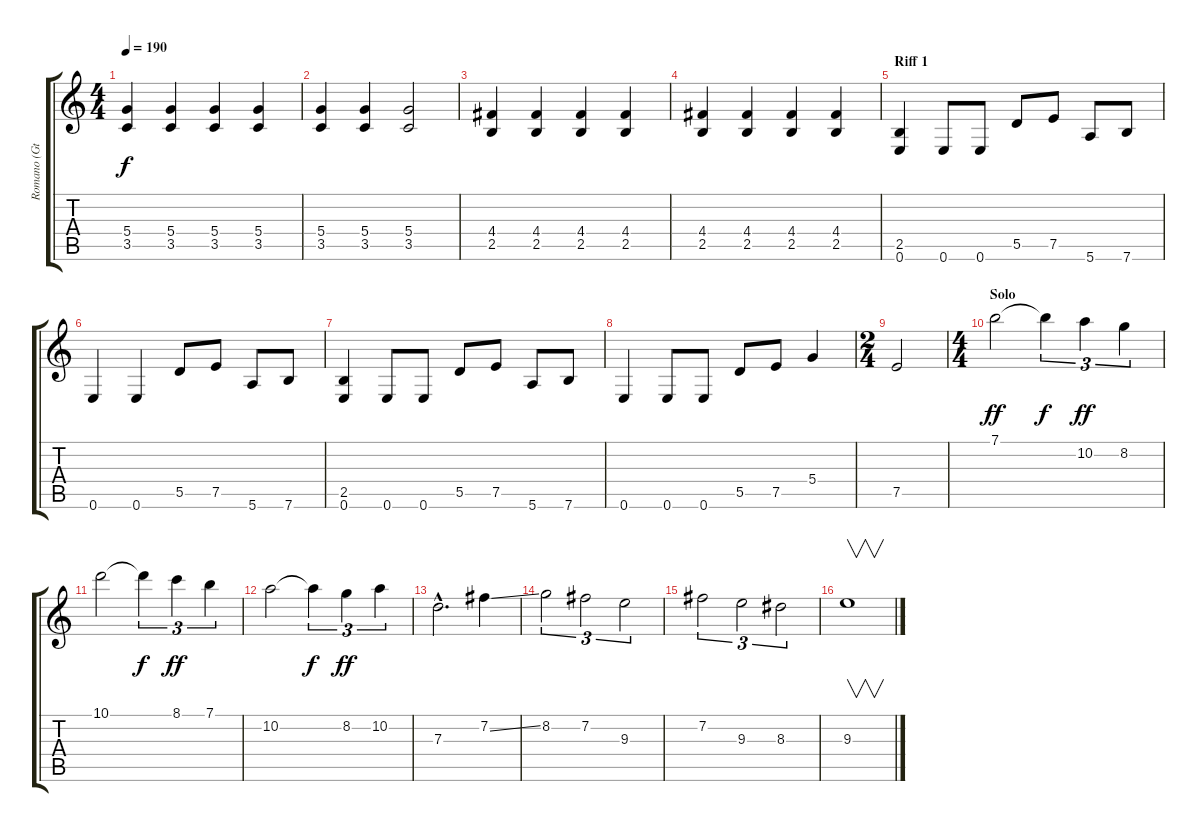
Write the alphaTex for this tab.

\track ("Romano (Gtr 1)" "Romano (Gt") {instrument distortionguitar}
\staff {score tabs}
\tuning (E4 B3 G3 D3 A2 E2) {hide}
\ts (4 4)
\tempo 190
\clef g2
\ks c
(5.4 3.5).4{dy f} (5.4 3.5).4 (5.4 3.5).4 (5.4 3.5).4 |
(5.4 3.5).4 (5.4 3.5).4 (5.4 3.5).2 |
(4.4 2.5).4 (4.4 2.5).4 (4.4 2.5).4 (4.4 2.5).4 |
(4.4 2.5).4 (4.4 2.5).4 (4.4 2.5).4 (4.4 2.5).4 |
\section ("" "Riff 1")
(2.5 0.6).4 0.6.8 0.6.8 5.5.8 7.5.8 5.6.8 7.6.8 |
0.6.4 0.6.4 5.5.8 7.5.8 5.6.8 7.6.8 |
(2.5 0.6).4 0.6.8 0.6.8 5.5.8 7.5.8 5.6.8 7.6.8 |
0.6.4 0.6.8 0.6.8 5.5.8 7.5.8 5.4.4 |
\ts (2 4)
7.5.2 |
\ts (4 4)
\section ("" "Solo")
7.1.2{dy ff} 7.1{t}.4{tu (3 2) dy f} 10.2.4{tu (3 2) dy ff} 8.2.4{tu (3 2)} |
10.1.2 10.1{t}.4{tu (3 2) dy f} 8.1.4{tu (3 2) dy ff} 7.1.4{tu (3 2)} |
10.2.2 10.2{t}.4{tu (3 2) dy f} 8.2.4{tu (3 2) dy ff} 10.2.4{tu (3 2)} |
7.3{hac}.2{d} 7.2{ss}.4 |
8.2.2{tu (3 2)} 7.2.2{tu (3 2)} 9.3.2{tu (3 2)} |
7.2.2{tu (3 2)} 9.3.2{tu (3 2)} 8.3.2{tu (3 2)} |
9.3.1{v}
